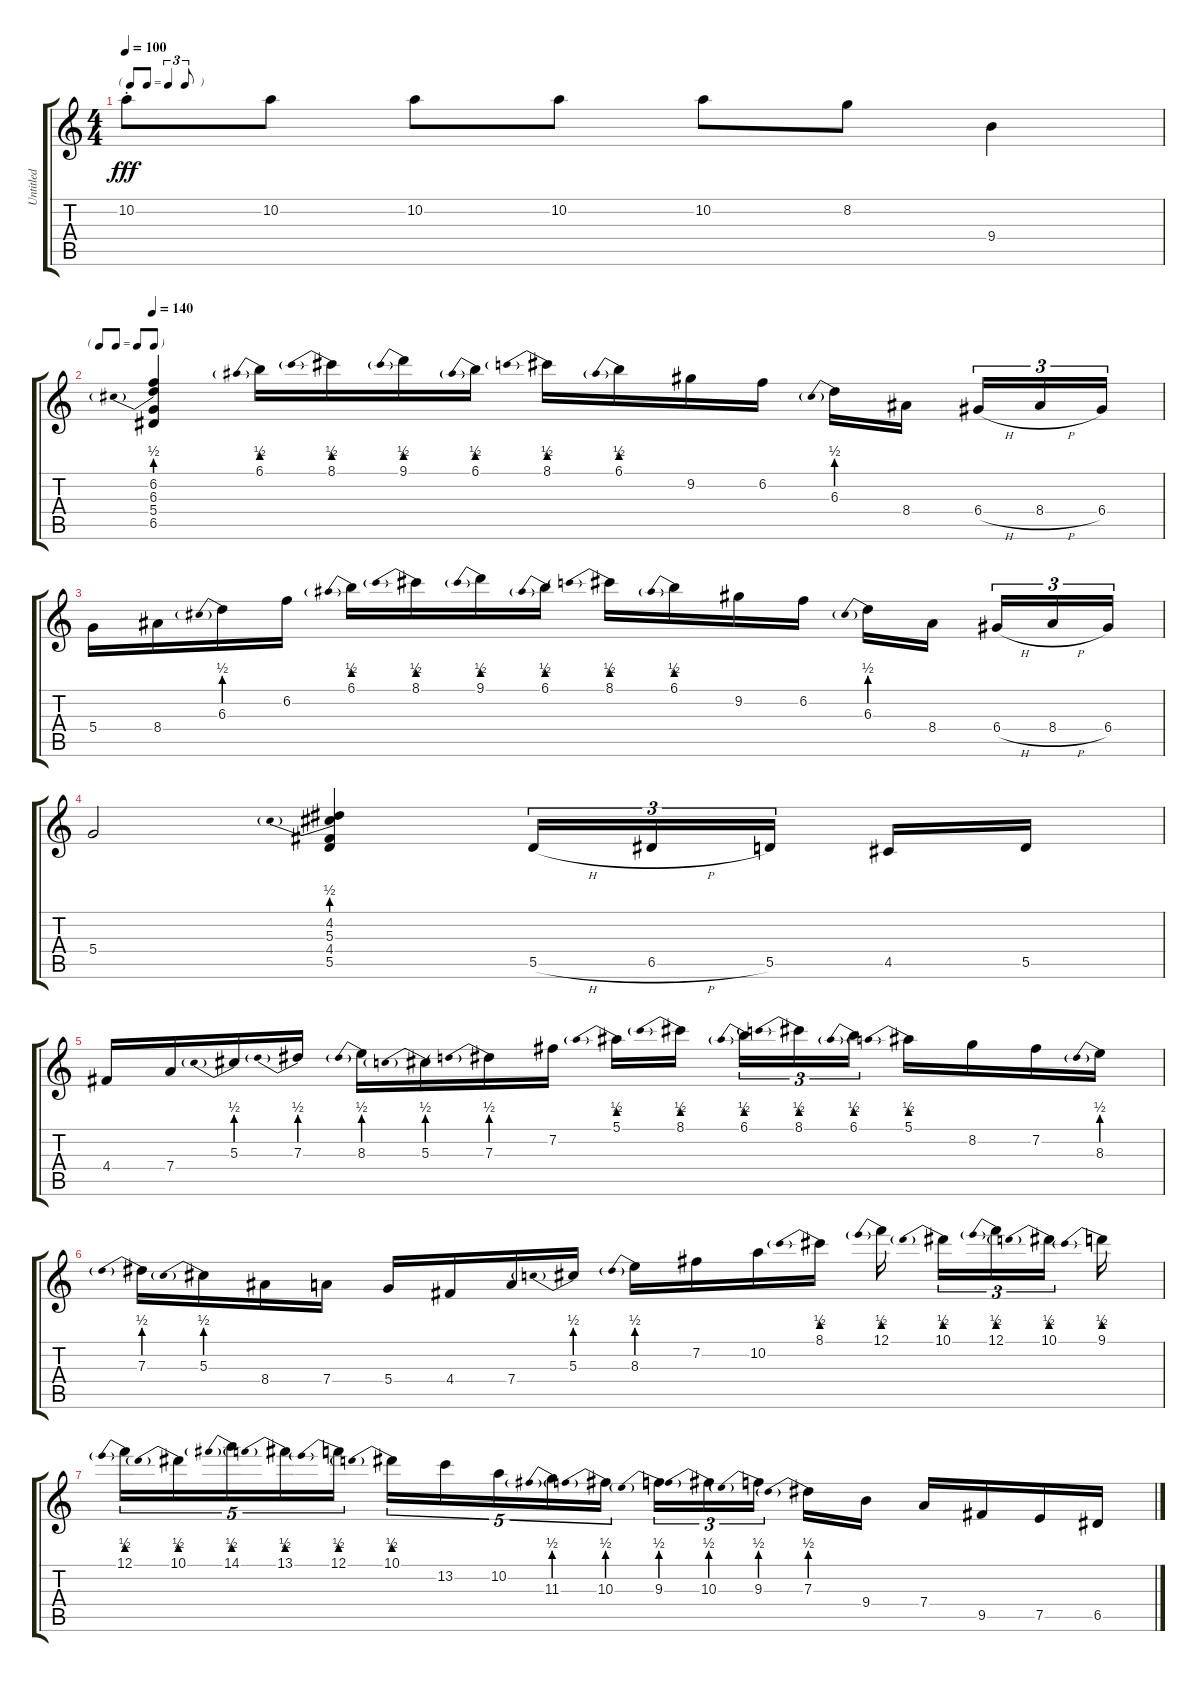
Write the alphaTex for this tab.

\track ("Untitled" "Untitled") {instrument acousticguitarsteel}
\staff {score tabs}
\tuning (E4 B3 G3 D3 A2 E2) {hide}
\ts (4 4)
\tf triplet8th
\tempo 100
\clef g2
\ks c
10.2{st}.8{dy fff} 10.2.8 10.2.8 10.2.8 10.2.8 8.2.8 9.4.4 |
\tf none
\tempo 140
(6.2 6.3{be (prebend 0 2 60 2)} 5.4 6.5).4 6.1{be (prebend 0 2 60 2)}.16 8.1{be (prebend 0 2 60 2)}.16 9.1{be (prebend 0 2 60 2)}.16 6.1{be (prebend 0 2 60 2)}.16 8.1{be (prebend 0 2 60 2)}.16 6.1{be (prebend 0 2 60 2)}.16 9.2.16 6.2.16 6.3{be (prebend 0 2 60 2)}.16 8.4.16{beam splitsecondary} 6.4{h}.16{tu (3 2)} 8.4{h}.16{tu (3 2)} 6.4.16{tu (3 2)} |
5.4.16 8.4.16 6.3{be (prebend 0 2 60 2)}.16 6.2.16 6.1{be (prebend 0 2 60 2)}.16 8.1{be (prebend 0 2 60 2)}.16 9.1{be (prebend 0 2 60 2)}.16 6.1{be (prebend 0 2 60 2)}.16 8.1{be (prebend 0 2 60 2)}.16 6.1{be (prebend 0 2 60 2)}.16 9.2.16 6.2.16 6.3{be (prebend 0 2 60 2)}.16 8.4.16{beam splitsecondary} 6.4{h}.16{tu (3 2)} 8.4{h}.16{tu (3 2)} 6.4.16{tu (3 2)} |
5.4.2 (4.2 5.3{be (prebend 0 2 60 2)} 4.4 5.5).4 5.5{h}.16{tu (3 2)} 6.5{h}.16{tu (3 2)} 5.5.16{tu (3 2) beam splitsecondary} 4.5.16 5.5.16 |
4.4.16 7.4.16 5.3{be (prebend 0 2 60 2)}.16 7.3{be (prebend 0 2 60 2)}.16 8.3{be (prebend 0 2 60 2)}.16 5.3{be (prebend 0 2 60 2)}.16 7.3{be (prebend 0 2 60 2)}.16 7.2.16 5.1{be (prebend 0 2 60 2)}.16 8.1{be (prebend 0 2 60 2)}.16{beam splitsecondary} 6.1{be (prebend 0 2 60 2)}.16{tu (3 2)} 8.1{be (prebend 0 2 60 2)}.16{tu (3 2)} 6.1{be (prebend 0 2 60 2)}.16{tu (3 2)} 5.1{be (prebend 0 2 60 2)}.16 8.2.16 7.2.16 8.3{be (prebend 0 2 60 2)}.16 |
7.3{be (prebend 0 2 60 2)}.16 5.3{be (prebend 0 2 60 2)}.16 8.4.16 7.4.16 5.4.16 4.4.16 7.4.16 5.3{be (prebend 0 2 60 2)}.16 8.3{be (prebend 0 2 60 2)}.16 7.2.16 10.2.16 8.1{be (prebend 0 2 60 2)}.16 12.1{be (prebend 0 2 60 2)}.16{beam splitsecondary} 10.1{be (prebend 0 2 60 2)}.16{tu (3 2)} 12.1{be (prebend 0 2 60 2)}.16{tu (3 2)} 10.1{be (prebend 0 2 60 2)}.16{tu (3 2) beam splitsecondary} 9.1{be (prebend 0 2 60 2)}.16 |
12.1{be (prebend 0 2 60 2)}.16{tu (5 4)} 10.1{be (prebend 0 2 60 2)}.16{tu (5 4)} 14.1{be (prebend 0 2 60 2)}.16{tu (5 4)} 13.1{be (prebend 0 2 60 2)}.16{tu (5 4)} 12.1{be (prebend 0 2 60 2)}.16{tu (5 4)} 10.1{be (prebend 0 2 60 2)}.16{tu (5 4)} 13.2.16{tu (5 4)} 10.2.16{tu (5 4)} 11.3{be (prebend 0 2 60 2)}.16{tu (5 4)} 10.3{be (prebend 0 2 60 2)}.16{tu (5 4)} 9.3{be (prebend 0 2 60 2)}.16{tu (3 2)} 10.3{be (prebend 0 2 60 2)}.16{tu (3 2)} 9.3{be (prebend 0 2 60 2)}.16{tu (3 2) beam splitsecondary} 7.3{be (prebend 0 2 60 2)}.16 9.4.16 7.4.16 9.5.16 7.5.16 6.5.16
